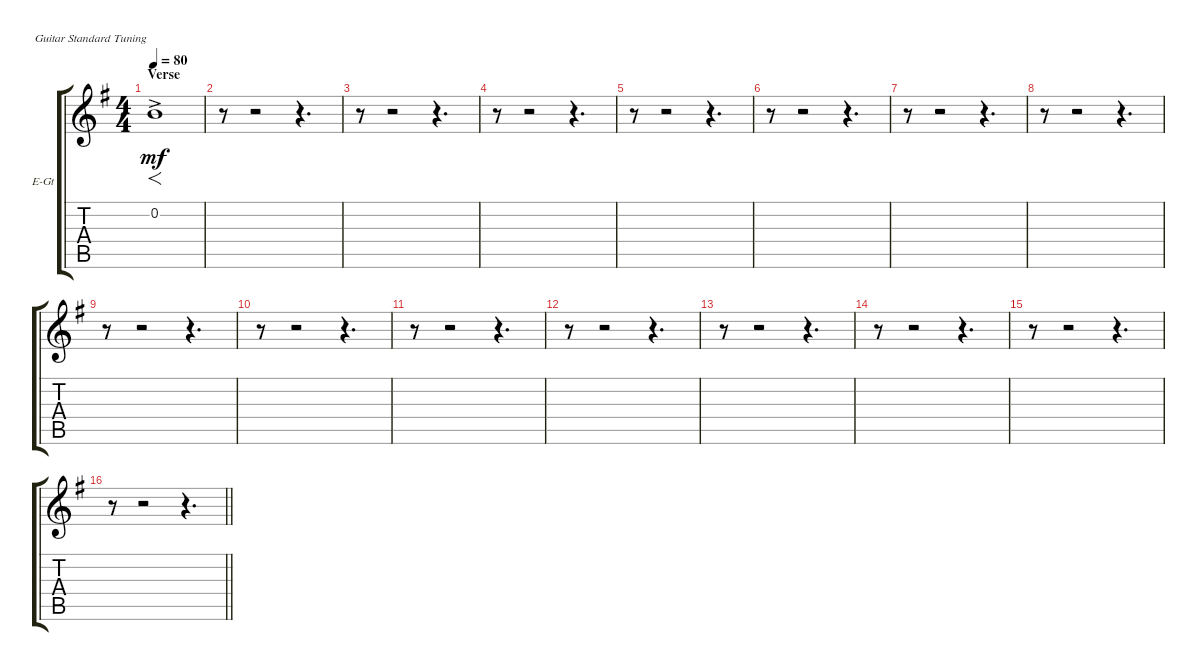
\bracketExtendMode groupsimilarinstruments
\firstSystemTrackNameOrientation horizontal
\otherSystemsTrackNameOrientation horizontal
\track ("Gtr.2" "E-Gt") {instrument distortionguitar}
\staff {score tabs}
\tuning (E4 B3 G3 D3 A2 E2)
\ts (4 4)
\section ("" "Verse")
\tempo 80
\clef g2
\ks g
0.2{ac}.1{f dy mf} |
r.8 r.2 r.4{d} |
r.8 r.2 r.4{d} |
r.8 r.2 r.4{d} |
r.8 r.2 r.4{d} |
r.8 r.2 r.4{d} |
r.8 r.2 r.4{d} |
r.8 r.2 r.4{d} |
r.8 r.2 r.4{d} |
r.8 r.2 r.4{d} |
r.8 r.2 r.4{d} |
r.8 r.2 r.4{d} |
r.8 r.2 r.4{d} |
r.8 r.2 r.4{d} |
r.8 r.2 r.4{d} |
\barLineRight lightlight
r.8 r.2 r.4{d}
